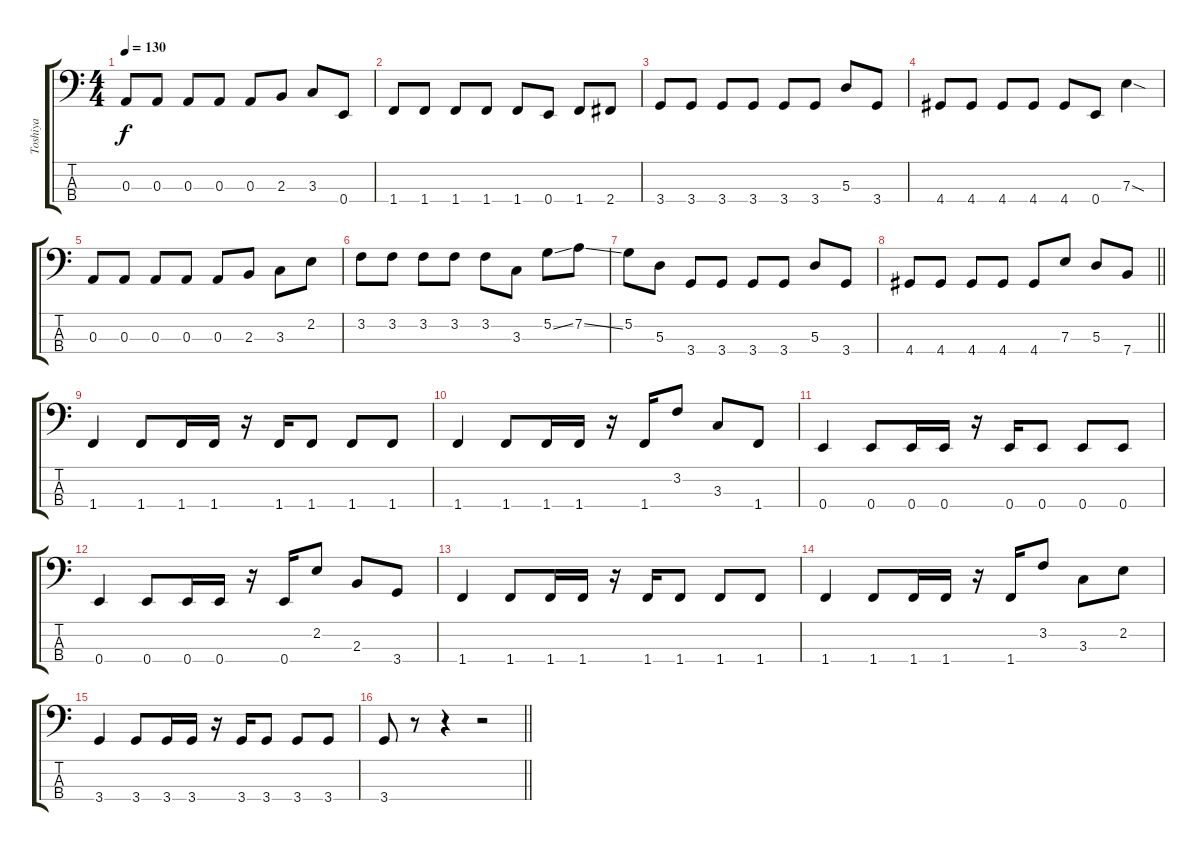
\track ("Toshiya" "Toshiya") {instrument electricbasspick}
\staff {score tabs}
\tuning (G2 D2 A1 E1) {hide}
\ts (4 4)
\tempo 130
\clef f4
\ks c
0.3.8{dy f} 0.3.8 0.3.8 0.3.8 0.3.8 2.3.8 3.3.8 0.4.8 |
1.4.8 1.4.8 1.4.8 1.4.8 1.4.8 0.4.8 1.4.8 2.4.8 |
3.4.8 3.4.8 3.4.8 3.4.8 3.4.8 3.4.8 5.3.8 3.4.8 |
4.4.8 4.4.8 4.4.8 4.4.8 4.4.8 0.4.8 7.3{sod}.4 |
0.3.8 0.3.8 0.3.8 0.3.8 0.3.8 2.3.8 3.3.8 2.2.8 |
3.2.8 3.2.8 3.2.8 3.2.8 3.2.8 3.3.8 5.2{ss}.8 7.2{ss}.8 |
5.2.8 5.3.8 3.4.8 3.4.8 3.4.8 3.4.8 5.3.8 3.4.8 |
\barLineRight lightlight
4.4.8 4.4.8 4.4.8 4.4.8 4.4.8 7.3.8 5.3.8 7.4.8 |
1.4.4 1.4.8 1.4.16 1.4.16 r.16 1.4.16 1.4.8 1.4.8 1.4.8 |
1.4.4 1.4.8 1.4.16 1.4.16 r.16 1.4.16 3.2.8 3.3.8 1.4.8 |
0.4.4 0.4.8 0.4.16 0.4.16 r.16 0.4.16 0.4.8 0.4.8 0.4.8 |
0.4.4 0.4.8 0.4.16 0.4.16 r.16 0.4.16 2.2.8 2.3.8 3.4.8 |
1.4.4 1.4.8 1.4.16 1.4.16 r.16 1.4.16 1.4.8 1.4.8 1.4.8 |
1.4.4 1.4.8 1.4.16 1.4.16 r.16 1.4.16 3.2.8 3.3.8 2.2.8 |
3.4.4 3.4.8 3.4.16 3.4.16 r.16 3.4.16 3.4.8 3.4.8 3.4.8 |
\barLineRight lightlight
3.4.8 r.8 r.4 r.2
